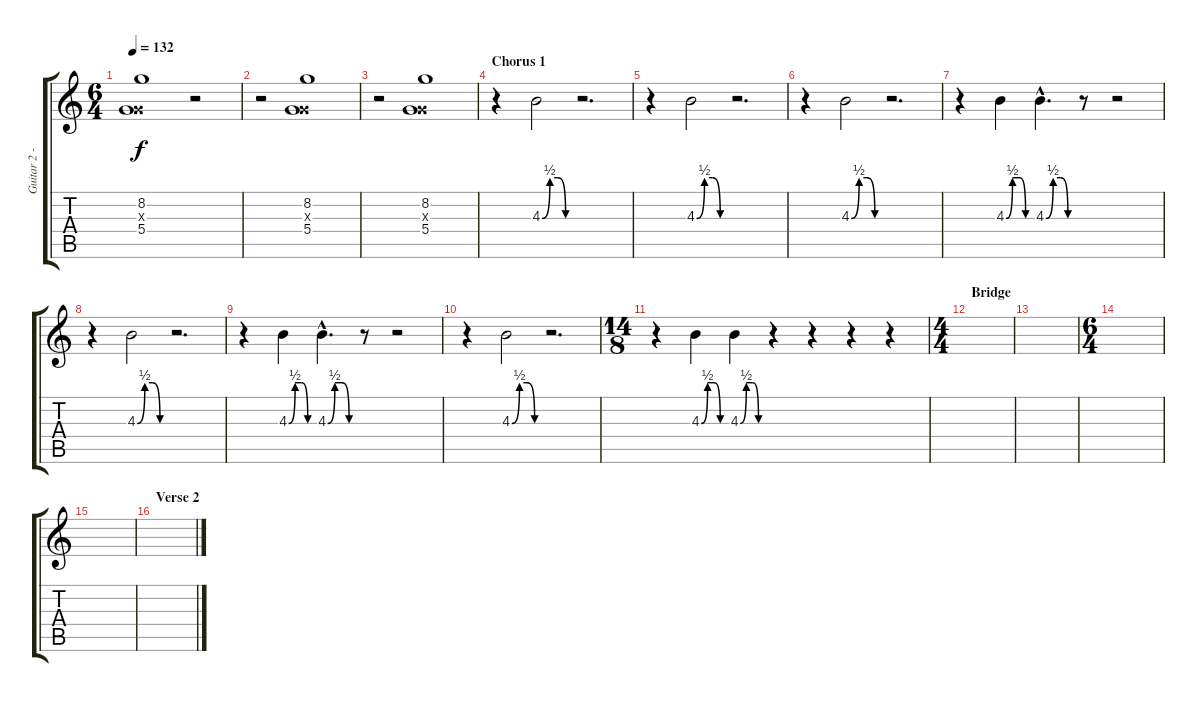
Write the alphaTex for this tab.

\track ("Guitar 2 - lead" "Guitar 2 -") {instrument overdrivenguitar}
\staff {score tabs}
\tuning (E4 B3 G3 D3 A2 E2) {hide}
\ts (6 4)
\tempo 132
\clef g2
\ks c
(8.2 0.3{x} 5.4).1{dy f} r.2 |
r.2 (8.2 0.3{x} 5.4).1 |
r.2 (8.2 0.3{x} 5.4).1 |
\section ("" "Chorus 1")
r.4 4.3{be (custom 0 0 15 2 30 2 45 0 60 0)}.2 r.2{d} |
r.4 4.3{be (custom 0 0 15 2 30 2 45 0 60 0)}.2 r.2{d} |
r.4 4.3{be (custom 0 0 15 2 30 2 45 0 60 0)}.2 r.2{d} |
r.4 4.3{be (custom 0 0 15 2 30 2 45 0 60 0)}.4 4.3{be (custom 0 0 15 2 30 2 45 0 60 0) hac}.4{d} r.8 r.2 |
r.4 4.3{be (custom 0 0 15 2 30 2 45 0 60 0)}.2{balance 0} r.2{d} |
r.4 4.3{be (custom 0 0 15 2 30 2 45 0 60 0)}.4{balance 16} 4.3{be (custom 0 0 15 2 30 2 45 0 60 0) hac}.4{d balance 8} r.8 r.2 |
r.4 4.3{be (custom 0 0 15 2 30 2 45 0 60 0)}.2{balance 10} r.2{d} |
\ts (14 8)
r.4 4.3{be (custom 0 0 15 2 30 2 45 0 60 0)}.4 4.3{be (custom 0 0 15 2 30 2 45 0 60 0)}.4 r.4 r.4 r.4 r.4 |
\ts (4 4)
\section ("" "Bridge")
|
|
\ts (6 4)
|
|
\section ("" "Verse 2")
